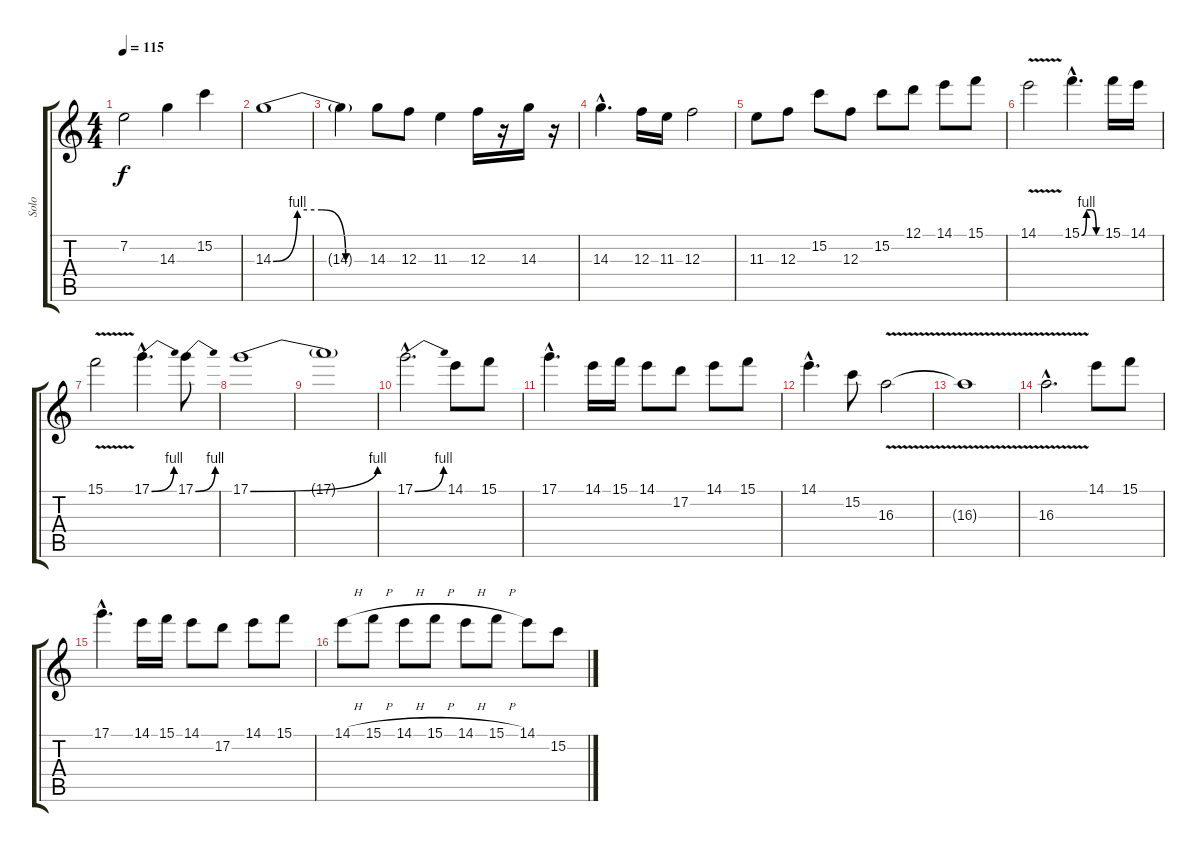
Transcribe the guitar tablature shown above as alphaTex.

\track ("Solo" "Solo") {instrument distortionguitar}
\staff {score tabs}
\tuning (D4 A3 F3 C3 G2 D2) {hide}
\ts (4 4)
\tempo 115
\clef g2
\ks c
7.2{t}.2{dy f} 14.3.4 15.2.4 |
14.3{be (custom 0 0 15 4 30 4 45 0 60 0)}.1 |
14.3{t}.4 14.3.8 12.3.8 11.3.4 12.3.16 r.16 14.3.16 r.16 |
14.3{hac}.4{d} 12.3.16 11.3.16 12.3.2 |
11.3.8 12.3.8 15.2.8 12.3.8 15.2.8 12.1.8 14.1.8 15.1.8 |
14.1{v}.2 15.1{be (custom 0 0 15 4 30 4 45 0 60 0) hac}.4{d} 15.1.16 14.1.16 |
15.1{v}.2 17.1{be (bend 0 0 60 4) hac}.4{d} 17.1{be (bend 0 0 60 4)}.8 |
17.1{be (bend 0 0 60 4)}.1 |
17.1{t}.1 |
17.1{be (bend 0 0 60 4) hac}.2{d} 14.1.8 15.1.8 |
17.1{hac}.4{d} 14.1.16 15.1.16 14.1.8 17.2.8 14.1.8 15.1.8 |
14.1{hac}.4{d} 15.2.8 16.3{v}.2 |
16.3{t}.1 |
16.3{v hac}.2{d} 14.1.8 15.1.8 |
17.1{hac}.4{d} 14.1.16 15.1.16 14.1.8 17.2.8 14.1.8 15.1.8 |
14.1{h}.8 15.1{h}.8 14.1{h}.8 15.1{h}.8 14.1{h}.8 15.1{h}.8 14.1.8 15.2.8
